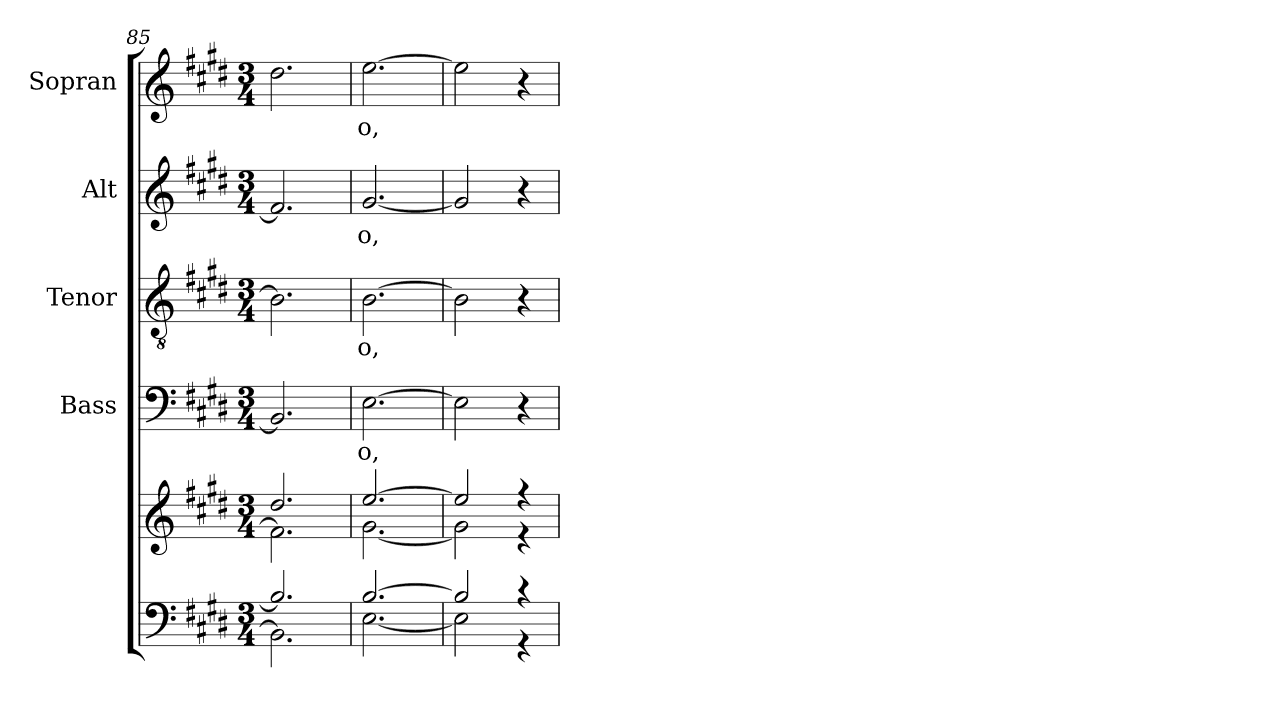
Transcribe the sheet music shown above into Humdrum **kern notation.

**kern	**kern	**kern	**text	**kern	**text	**kern	**text	**kern	**text
*part5	*part5	*part4	*part4	*part3	*part3	*part2	*part2	*part1	*part1
*staff6	*staff5	*staff4	*staff4	*staff3	*staff3	*staff2	*staff2	*staff1	*staff1
*	*	*I"Bass	*	*I"Tenor	*	*I"Alt	*	*I"Sopran	*
*	*	*I'B.	*	*I'T.	*	*I'A.	*	*I'S.	*
*clefF4	*clefG2	*clefF4	*	*clefGv2	*	*clefG2	*	*clefG2	*
*k[f#c#g#d#]	*k[f#c#g#d#]	*k[f#c#g#d#]	*	*k[f#c#g#d#]	*	*k[f#c#g#d#]	*	*k[f#c#g#d#]	*
*E:	*E:	*E:	*	*E:	*	*E:	*	*E:	*
*M3/4	*M3/4	*M3/4	*	*M3/4	*	*M3/4	*	*M3/4	*
=85	=85	=85	=85	=85	=85	=85	=85	=85	=85
*^	*^	*	*	*	*	*	*	*	*
2.B/]	2.BB\]	2.dd#/	2.f#\]	2.BB/]	.	2.B\]	.	2.f#/]	.	2.dd#\	.
=86	=86	=86	=86	=86	=86	=86	=86	=86	=86	=86	=86
!	!	!	!	!	!LO:LY:b	!	!LO:LY:b	!	!LO:LY:b	!	!LO:LY:b
[>2.B/	[<2.E\	[>2.ee/	[<2.g#\	[2.E\	-o,	[2.B\	-o,	[2.g#/	-o,	[2.ee\	-o,
=87	=87	=87	=87	=87	=87	=87	=87	=87	=87	=87	=87
2B/]	2E\]	2ee/]	2g#\]	2E\]	.	2B\]	.	2g#/]	.	2ee\]	.
4r	4r	4r	4r	4r	.	4r	.	4r	.	4r	.
*v	*v	*	*	*	*	*	*	*	*	*	*
*	*v	*v	*	*	*	*	*	*	*	*
=	=	=	=	=	=	=	=	=	=
*-	*-	*-	*-	*-	*-	*-	*-	*-	*-
